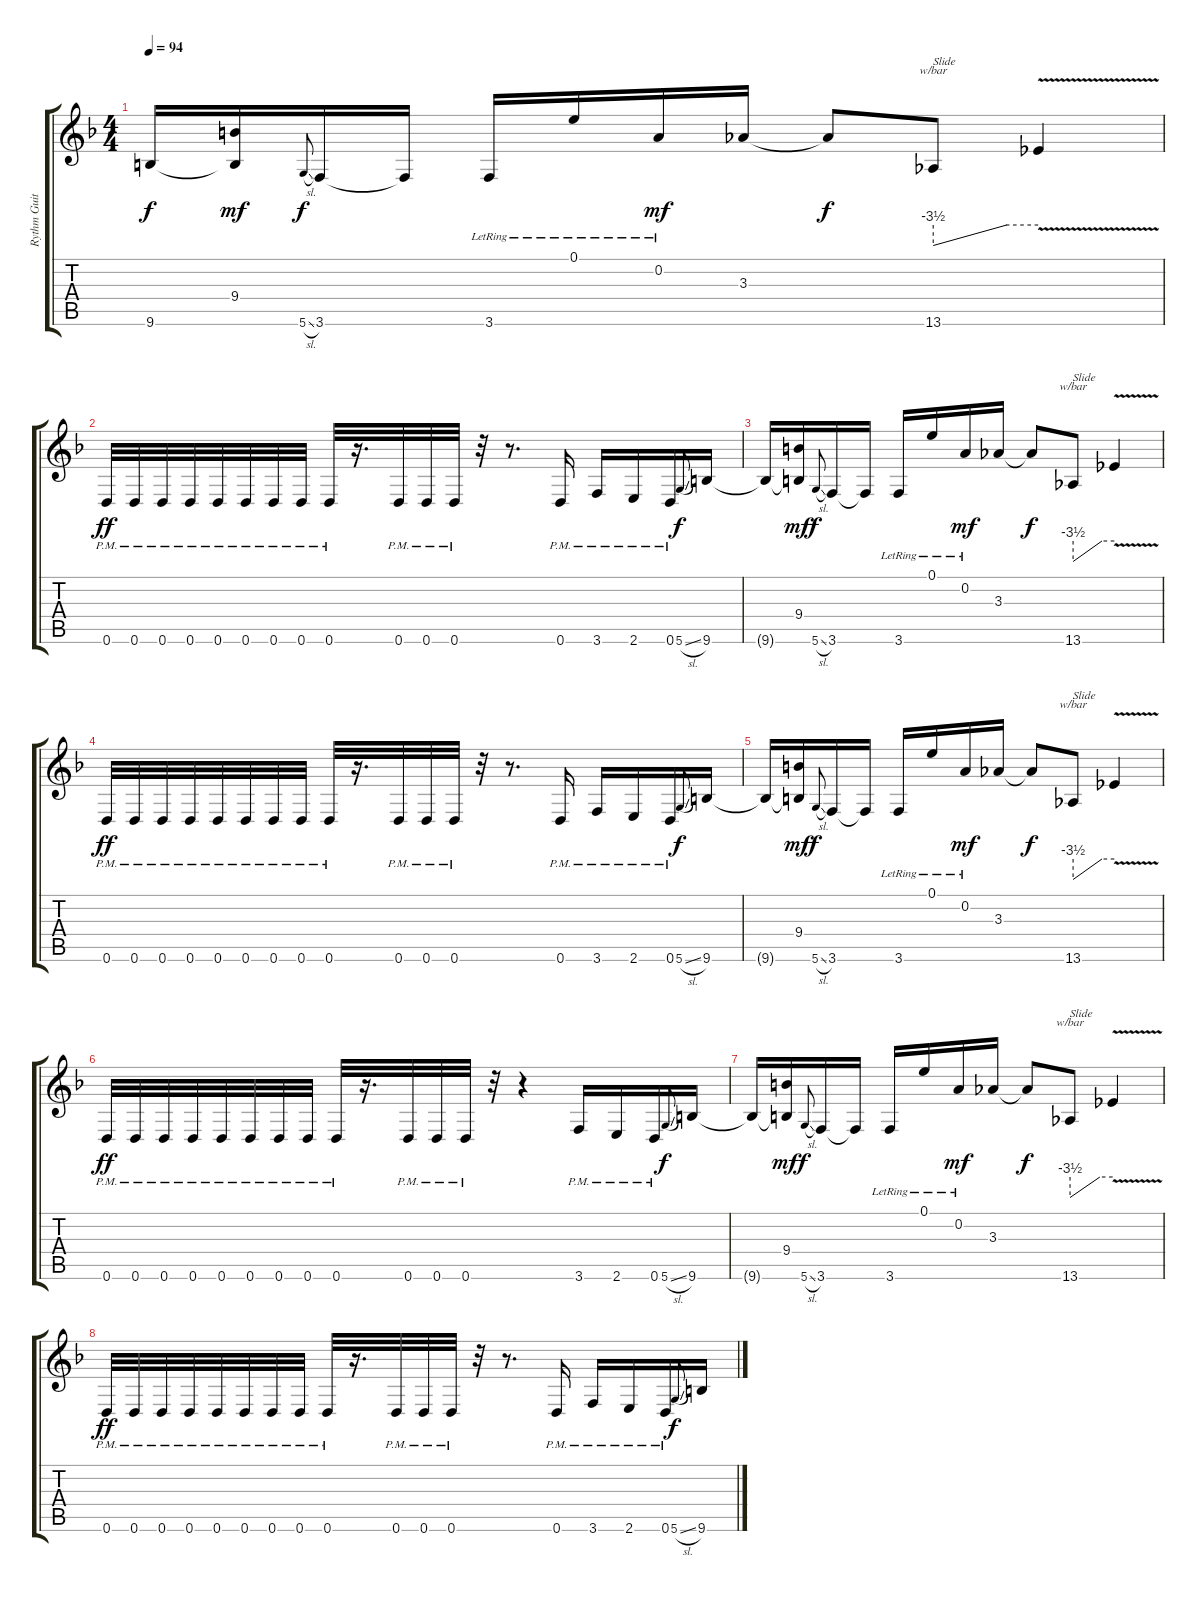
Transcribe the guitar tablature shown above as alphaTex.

\track ("Rythm Guitar 1" "Rythm Guit") {instrument distortionguitar}
\staff {score tabs}
\tuning (E4 A3 F3 D3 A2 D2) {hide}
\ts (4 4)
\tempo 94
\clef g2
\ks dminor
9.6{t}.16{dy f} (9.4 9.6{t}).16{dy mf} 5.6{sl}.8{gr onbeat dy f} 3.6.16 3.6{t}.16 3.6{lr}.16 0.1{lr}.16 0.2{lr}.16{dy mf} 3.3.16 3.3{t}.8{dy f} 13.6.8{tbe (custom default 0 -14 42 0 60 0) txt "Slide"} 13.6{v t}.4 |
0.6{pm}.32{dy ff} 0.6{pm}.32 0.6{pm}.32 0.6{pm}.32 0.6{pm}.32 0.6{pm}.32 0.6{pm}.32 0.6{pm}.32 0.6{pm}.32 r.16{d} 0.6{pm}.32 0.6{pm}.32 0.6{pm}.32 r.32 r.8{d} 0.6{pm}.16 3.6{pm}.16 2.6{pm}.16 0.6{pm}.16 5.6{sl}.8{gr onbeat dy f} 9.6.16 |
9.6{t}.16 (9.4 9.6{t}).16{dy mf} 5.6{sl}.8{gr onbeat dy f} 3.6.16 3.6{t}.16 3.6{lr}.16 0.1{lr}.16 0.2{lr}.16{dy mf} 3.3.16 3.3{t}.8{dy f} 13.6.8{tbe (custom default 0 -14 42 0 60 0) txt "Slide"} 13.6{v t}.4 |
0.6{pm}.32{dy ff} 0.6{pm}.32 0.6{pm}.32 0.6{pm}.32 0.6{pm}.32 0.6{pm}.32 0.6{pm}.32 0.6{pm}.32 0.6{pm}.32 r.16{d} 0.6{pm}.32 0.6{pm}.32 0.6{pm}.32 r.32 r.8{d} 0.6{pm}.16 3.6{pm}.16 2.6{pm}.16 0.6{pm}.16 5.6{sl}.8{gr onbeat dy f} 9.6.16 |
9.6{t}.16 (9.4 9.6{t}).16{dy mf} 5.6{sl}.8{gr onbeat dy f} 3.6.16 3.6{t}.16 3.6{lr}.16 0.1{lr}.16 0.2{lr}.16{dy mf} 3.3.16 3.3{t}.8{dy f} 13.6.8{tbe (custom default 0 -14 42 0 60 0) txt "Slide"} 13.6{v t}.4 |
0.6{pm}.32{dy ff} 0.6{pm}.32 0.6{pm}.32 0.6{pm}.32 0.6{pm}.32 0.6{pm}.32 0.6{pm}.32 0.6{pm}.32 0.6{pm}.32 r.16{d} 0.6{pm}.32 0.6{pm}.32 0.6{pm}.32 r.32 r.4 3.6{pm}.16 2.6{pm}.16 0.6{pm}.16 5.6{sl}.8{gr onbeat dy f} 9.6.16 |
9.6{t}.16 (9.4 9.6{t}).16{dy mf} 5.6{sl}.8{gr onbeat dy f} 3.6.16 3.6{t}.16 3.6{lr}.16 0.1{lr}.16 0.2{lr}.16{dy mf} 3.3.16 3.3{t}.8{dy f} 13.6.8{tbe (custom default 0 -14 42 0 60 0) txt "Slide"} 13.6{v t}.4 |
0.6{pm}.32{dy ff} 0.6{pm}.32 0.6{pm}.32 0.6{pm}.32 0.6{pm}.32 0.6{pm}.32 0.6{pm}.32 0.6{pm}.32 0.6{pm}.32 r.16{d} 0.6{pm}.32 0.6{pm}.32 0.6{pm}.32 r.32 r.8{d} 0.6{pm}.16 3.6{pm}.16 2.6{pm}.16 0.6{pm}.16 5.6{sl}.8{gr onbeat dy f} 9.6.16
